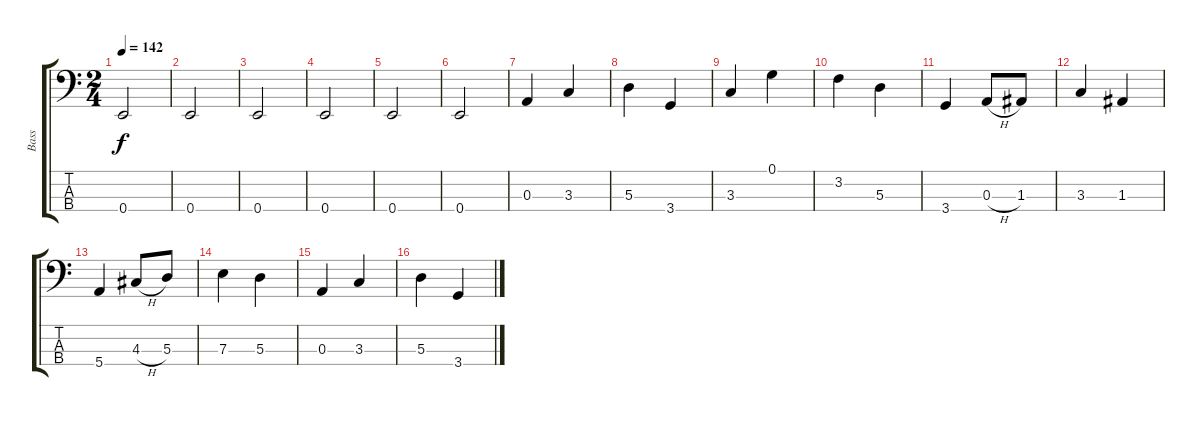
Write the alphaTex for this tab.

\track ("Bass" "Bass") {instrument electricbassfinger}
\staff {score tabs}
\tuning (G2 D2 A1 E1) {hide}
\ts (2 4)
\tempo 142
\clef f4
\ks c
0.4.2{dy f} |
0.4.2 |
0.4.2 |
0.4.2 |
0.4.2 |
0.4.2 |
0.3.4 3.3.4 |
5.3.4 3.4.4 |
3.3.4 0.1.4 |
3.2.4 5.3.4 |
3.4.4 0.3{h}.8 1.3.8 |
3.3.4 1.3.4 |
5.4.4 4.3{h}.8 5.3.8 |
7.3.4 5.3.4 |
0.3.4 3.3.4 |
5.3.4 3.4.4
